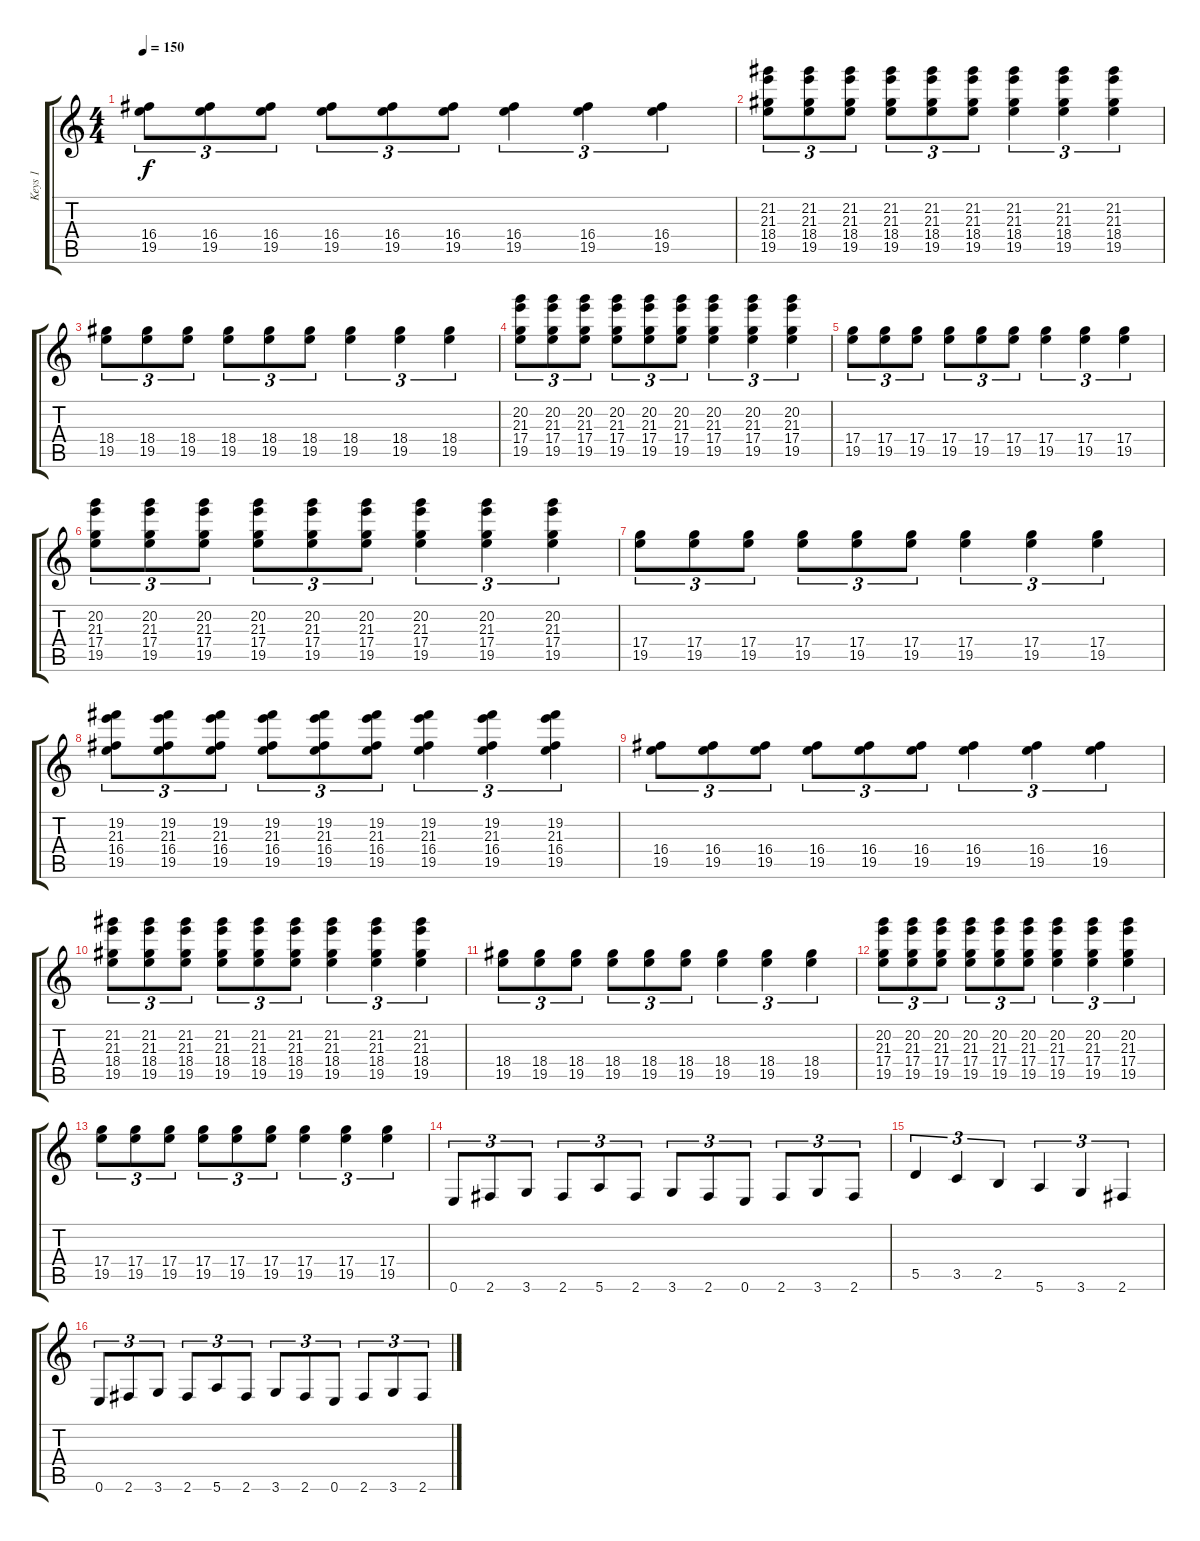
\track ("Keys 1" "Keys 1") {instrument synthbass1}
\staff {score tabs}
\tuning (E4 B3 G3 D3 A2 E2) {hide}
\ts (4 4)
\tempo 150
\clef g2
\ks c
(16.4 19.5).8{tu (3 2) dy f} (16.4 19.5).8{tu (3 2)} (16.4 19.5).8{tu (3 2)} (16.4 19.5).8{tu (3 2)} (16.4 19.5).8{tu (3 2)} (16.4 19.5).8{tu (3 2)} (16.4 19.5).4{tu (3 2)} (16.4 19.5).4{tu (3 2)} (16.4 19.5).4{tu (3 2)} |
(21.2 21.3 18.4 19.5).8{tu (3 2)} (21.2 21.3 18.4 19.5).8{tu (3 2)} (21.2 21.3 18.4 19.5).8{tu (3 2)} (21.2 21.3 18.4 19.5).8{tu (3 2)} (21.2 21.3 18.4 19.5).8{tu (3 2)} (21.2 21.3 18.4 19.5).8{tu (3 2)} (21.2 21.3 18.4 19.5).4{tu (3 2)} (21.2 21.3 18.4 19.5).4{tu (3 2)} (21.2 21.3 18.4 19.5).4{tu (3 2)} |
(18.4 19.5).8{tu (3 2)} (18.4 19.5).8{tu (3 2)} (18.4 19.5).8{tu (3 2)} (18.4 19.5).8{tu (3 2)} (18.4 19.5).8{tu (3 2)} (18.4 19.5).8{tu (3 2)} (18.4 19.5).4{tu (3 2)} (18.4 19.5).4{tu (3 2)} (18.4 19.5).4{tu (3 2)} |
(20.2 21.3 17.4 19.5).8{tu (3 2)} (20.2 21.3 17.4 19.5).8{tu (3 2)} (20.2 21.3 17.4 19.5).8{tu (3 2)} (20.2 21.3 17.4 19.5).8{tu (3 2)} (20.2 21.3 17.4 19.5).8{tu (3 2)} (20.2 21.3 17.4 19.5).8{tu (3 2)} (20.2 21.3 17.4 19.5).4{tu (3 2)} (20.2 21.3 17.4 19.5).4{tu (3 2)} (20.2 21.3 17.4 19.5).4{tu (3 2)} |
(17.4 19.5).8{tu (3 2)} (17.4 19.5).8{tu (3 2)} (17.4 19.5).8{tu (3 2)} (17.4 19.5).8{tu (3 2)} (17.4 19.5).8{tu (3 2)} (17.4 19.5).8{tu (3 2)} (17.4 19.5).4{tu (3 2)} (17.4 19.5).4{tu (3 2)} (17.4 19.5).4{tu (3 2)} |
(20.2 21.3 17.4 19.5).8{tu (3 2)} (20.2 21.3 17.4 19.5).8{tu (3 2)} (20.2 21.3 17.4 19.5).8{tu (3 2)} (20.2 21.3 17.4 19.5).8{tu (3 2)} (20.2 21.3 17.4 19.5).8{tu (3 2)} (20.2 21.3 17.4 19.5).8{tu (3 2)} (20.2 21.3 17.4 19.5).4{tu (3 2)} (20.2 21.3 17.4 19.5).4{tu (3 2)} (20.2 21.3 17.4 19.5).4{tu (3 2)} |
(17.4 19.5).8{tu (3 2)} (17.4 19.5).8{tu (3 2)} (17.4 19.5).8{tu (3 2)} (17.4 19.5).8{tu (3 2)} (17.4 19.5).8{tu (3 2)} (17.4 19.5).8{tu (3 2)} (17.4 19.5).4{tu (3 2)} (17.4 19.5).4{tu (3 2)} (17.4 19.5).4{tu (3 2)} |
(19.2 21.3 16.4 19.5).8{tu (3 2)} (19.2 21.3 16.4 19.5).8{tu (3 2)} (19.2 21.3 16.4 19.5).8{tu (3 2)} (19.2 21.3 16.4 19.5).8{tu (3 2)} (19.2 21.3 16.4 19.5).8{tu (3 2)} (19.2 21.3 16.4 19.5).8{tu (3 2)} (19.2 21.3 16.4 19.5).4{tu (3 2)} (19.2 21.3 16.4 19.5).4{tu (3 2)} (19.2 21.3 16.4 19.5).4{tu (3 2)} |
(16.4 19.5).8{tu (3 2)} (16.4 19.5).8{tu (3 2)} (16.4 19.5).8{tu (3 2)} (16.4 19.5).8{tu (3 2)} (16.4 19.5).8{tu (3 2)} (16.4 19.5).8{tu (3 2)} (16.4 19.5).4{tu (3 2)} (16.4 19.5).4{tu (3 2)} (16.4 19.5).4{tu (3 2)} |
(21.2 21.3 18.4 19.5).8{tu (3 2)} (21.2 21.3 18.4 19.5).8{tu (3 2)} (21.2 21.3 18.4 19.5).8{tu (3 2)} (21.2 21.3 18.4 19.5).8{tu (3 2)} (21.2 21.3 18.4 19.5).8{tu (3 2)} (21.2 21.3 18.4 19.5).8{tu (3 2)} (21.2 21.3 18.4 19.5).4{tu (3 2)} (21.2 21.3 18.4 19.5).4{tu (3 2)} (21.2 21.3 18.4 19.5).4{tu (3 2)} |
(18.4 19.5).8{tu (3 2)} (18.4 19.5).8{tu (3 2)} (18.4 19.5).8{tu (3 2)} (18.4 19.5).8{tu (3 2)} (18.4 19.5).8{tu (3 2)} (18.4 19.5).8{tu (3 2)} (18.4 19.5).4{tu (3 2)} (18.4 19.5).4{tu (3 2)} (18.4 19.5).4{tu (3 2)} |
(20.2 21.3 17.4 19.5).8{tu (3 2)} (20.2 21.3 17.4 19.5).8{tu (3 2)} (20.2 21.3 17.4 19.5).8{tu (3 2)} (20.2 21.3 17.4 19.5).8{tu (3 2)} (20.2 21.3 17.4 19.5).8{tu (3 2)} (20.2 21.3 17.4 19.5).8{tu (3 2)} (20.2 21.3 17.4 19.5).4{tu (3 2)} (20.2 21.3 17.4 19.5).4{tu (3 2)} (20.2 21.3 17.4 19.5).4{tu (3 2)} |
(17.4 19.5).8{tu (3 2)} (17.4 19.5).8{tu (3 2)} (17.4 19.5).8{tu (3 2)} (17.4 19.5).8{tu (3 2)} (17.4 19.5).8{tu (3 2)} (17.4 19.5).8{tu (3 2)} (17.4 19.5).4{tu (3 2)} (17.4 19.5).4{tu (3 2)} (17.4 19.5).4{tu (3 2)} |
0.6.8{tu (3 2)} 2.6.8{tu (3 2)} 3.6.8{tu (3 2)} 2.6.8{tu (3 2)} 5.6.8{tu (3 2)} 2.6.8{tu (3 2)} 3.6.8{tu (3 2)} 2.6.8{tu (3 2)} 0.6.8{tu (3 2)} 2.6.8{tu (3 2)} 3.6.8{tu (3 2)} 2.6.8{tu (3 2)} |
5.5.4{tu (3 2)} 3.5.4{tu (3 2)} 2.5.4{tu (3 2)} 5.6.4{tu (3 2)} 3.6.4{tu (3 2)} 2.6.4{tu (3 2)} |
0.6.8{tu (3 2)} 2.6.8{tu (3 2)} 3.6.8{tu (3 2)} 2.6.8{tu (3 2)} 5.6.8{tu (3 2)} 2.6.8{tu (3 2)} 3.6.8{tu (3 2)} 2.6.8{tu (3 2)} 0.6.8{tu (3 2)} 2.6.8{tu (3 2)} 3.6.8{tu (3 2)} 2.6.8{tu (3 2)}
